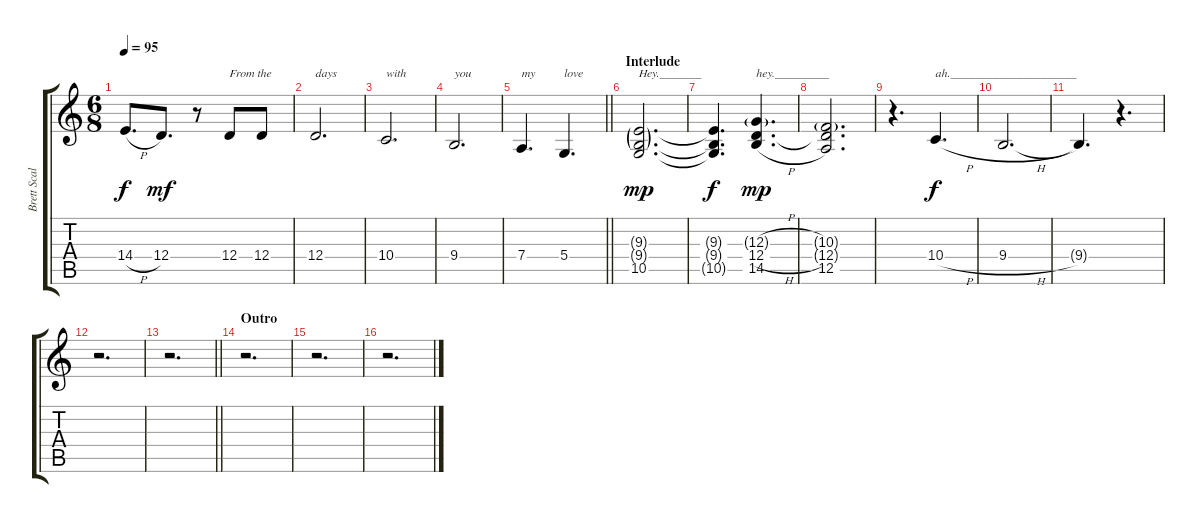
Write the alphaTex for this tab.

\track ("Brett Scallions (Vocals)" "Brett Scal") {instrument violin}
\staff {score tabs}
\tuning (E4 B3 G3 D3 A2 D2) {hide}
\ts (6 8)
\tempo 95
\clef g2
\ks c
14.4{h t}.8{d dy f} 12.4.8{d dy mf} r.8 12.4.8{txt "From the"} 12.4.8 |
12.4.2{d txt "days"} |
10.4.2{d txt "with"} |
9.4.2{d txt "you"} |
\barLineRight lightlight
7.4.4{d txt "my"} 5.4.4{d txt "love"} |
\section ("" "Interlude")
(9.3{g} 9.4{g} 10.5).2{d txt "Hey._______" dy mp} |
(9.3{t} 9.4{t} 10.5{t}).4{d dy f} (12.3{h g} 12.4{h} 14.5{h}).4{d txt "hey._________" dy mp} |
(10.3{g} 12.4{t} 12.5).2{d} |
r.4{d} 10.4{h}.4{d txt "ah._____________________" dy f} |
9.4{h}.2{d} |
9.4{t}.4{d} r.4{d} |
r.2{d} |
\barLineRight lightlight
r.2{d} |
\section ("" "Outro")
r.2{d} |
r.2{d} |
r.2{d}
